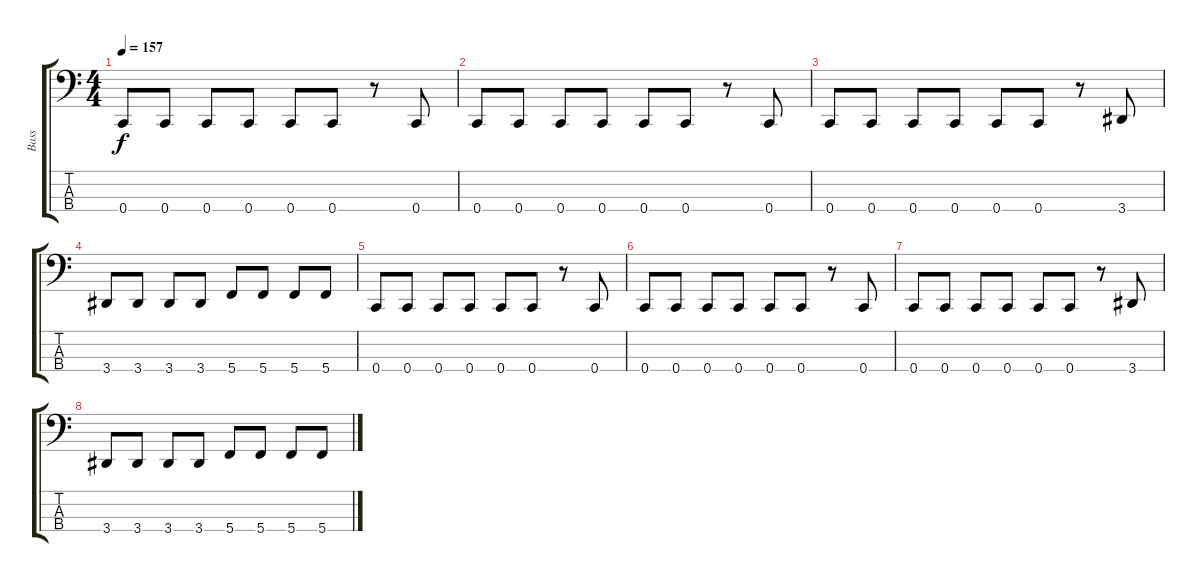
\track ("Bass" "Bass") {instrument electricbasspick}
\staff {score tabs}
\tuning (F2 C2 G1 C1) {hide}
\ts (4 4)
\tempo 157
\clef f4
\ks c
0.4.8{dy f} 0.4.8 0.4.8 0.4.8 0.4.8 0.4.8 r.8 0.4.8 |
0.4.8 0.4.8 0.4.8 0.4.8 0.4.8 0.4.8 r.8 0.4.8 |
0.4.8 0.4.8 0.4.8 0.4.8 0.4.8 0.4.8 r.8 3.4.8 |
3.4.8 3.4.8 3.4.8 3.4.8 5.4.8 5.4.8 5.4.8 5.4.8 |
0.4.8 0.4.8 0.4.8 0.4.8 0.4.8 0.4.8 r.8 0.4.8 |
0.4.8 0.4.8 0.4.8 0.4.8 0.4.8 0.4.8 r.8 0.4.8 |
0.4.8 0.4.8 0.4.8 0.4.8 0.4.8 0.4.8 r.8 3.4.8 |
3.4.8 3.4.8 3.4.8 3.4.8 5.4.8 5.4.8 5.4.8 5.4.8
